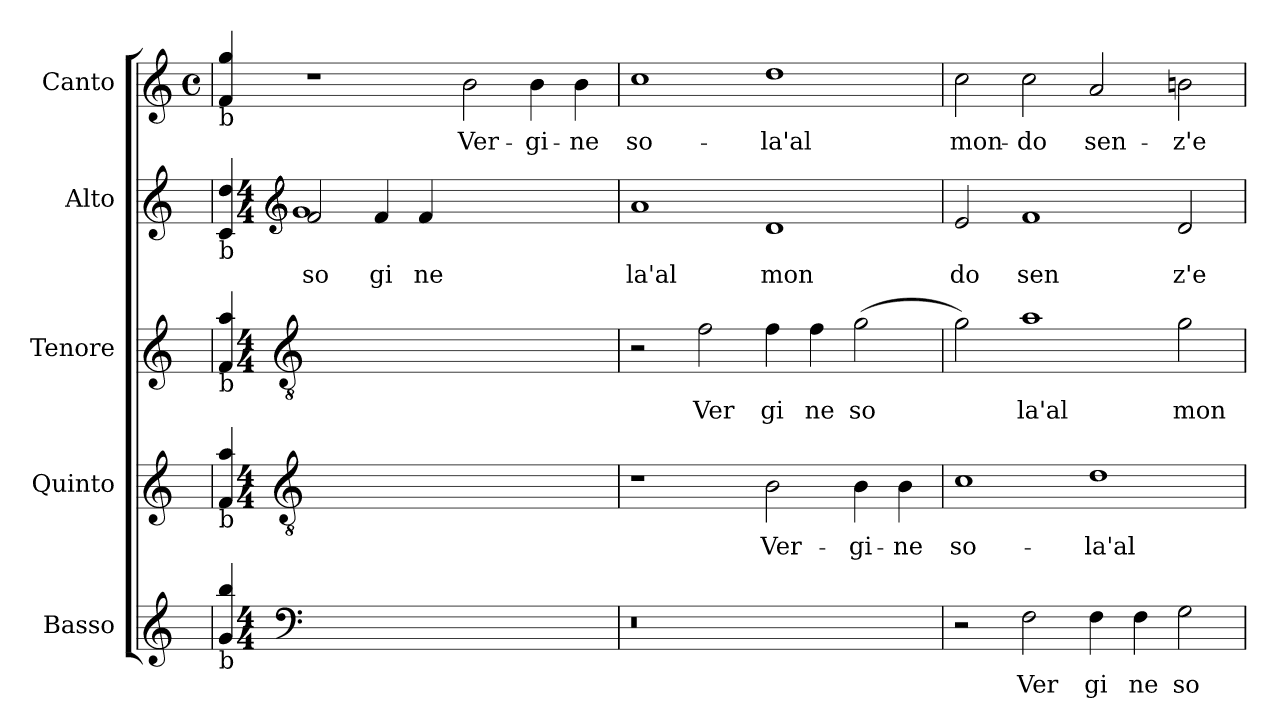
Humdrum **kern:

**kern	**text	**kern	**text	**kern	**text	**kern	**text	**kern	**text
*part5	*part5	*part4	*part4	*part3	*part3	*part2	*part2	*part1	*part1
*staff5	*staff5	*staff4	*staff4	*staff3	*staff3	*staff2	*staff2	*staff1	*staff1
*I"Basso	*	*I"Quinto	*	*I"Tenore	*	*I"Alto	*	*I"Canto	*
!!LO:PB:g=z
*stria5	*	*stria5	*	*stria5	*	*stria5	*	*stria5	*
*	*	*	*	*	*	*	*	*clefG2	*
*	*	*	*	*	*	*	*	*M4/4	*
*	*	*	*	*	*	*	*	*met(c)	*
=1	=1!	=1	=1!	=1	=1!	=1	=1!	=1!	=1!
*	*	*	*	*	*	*^	*	*	*
!	!	!	!	!	!	!	!	!	!LO:TX:b:t=b	!
!	!	!	!	!	!	!LO:TX:b:t=b	!	!	!	!
!	!	!	!	!LO:TX:b:t=b	!	!	!	!	!	!
!	!	!LO:TX:b:t=b	!	!	!	!	!	!	!	!
!LO:TX:b:t=b	!	!	!	!	!	!	!	!	!	!
4bb/ 4g/	.	4aa/ 4f/	.	4aa/ 4f/	.	4dd/ 4c/	4ryy	.	4gg/ 4f/	.
*clefF4	*	*clefGv2	*	*clefGv2	*	*clefG2	*	*	*	*
*M4/4	*	*M4/4	*	*M4/4	*	*M4/4	*	*	*	*
*met(c)	*	*met(c)	*	*met(c)	*	*met(c)	*	*	*	*
!	!	!	!	!	!	!	!	!LO:LY:b:cj	!	!
!	!	!	!	!	!	!	!	!LO:LY:b:cj	!	!
0ryy	.	0ryy	.	0ryy	.	2f/	1g	so	1r	.
!	!	!	!	!	!	!	!	!LO:LY:b:cj	!	!
.	.	.	.	.	.	4f/	.	gi	.	.
!	!	!	!	!	!	!	!	!LO:LY:b:cj	!	!
.	.	.	.	.	.	4f/	.	ne	.	.
!	!	!	!	!	!	!	!	!	!	!LO:LY:b:cj
.	.	.	.	.	.	1ryy	1ryy	.	2b\	Ver-
!	!	!	!	!	!	!	!	!	!	!LO:LY:b:cj
.	.	.	.	.	.	.	.	.	4b\	-gi-
!	!	!	!	!	!	!	!	!	!	!LO:LY:b:cj
.	.	.	.	.	.	.	.	.	4b\	-ne
*	*	*	*	*	*	*v	*v	*	*	*
=2	=2	=2	=2	=2	=2	=2	=2	=2	=2
!	!	!	!	!	!	!	!LO:LY:b:cj	!	!LO:LY:b:cj
0r	.	1r	.	2r	.	1a	la'al	1cc	so-
!	!	!	!	!	!LO:LY:b:cj	!	!	!	!
.	.	.	.	2f\	Ver	.	.	.	.
!	!	!	!LO:LY:b:cj	!	!LO:LY:b:cj	!	!LO:LY:b:cj	!	!LO:LY:b:cj
.	.	2B\	Ver-	4f\	gi	1d	mon	1dd	-la'al
!	!	!	!	!	!LO:LY:b:cj	!	!	!	!
.	.	.	.	4f\	ne	.	.	.	.
!	!	!	!LO:LY:b:cj	!	!LO:LY:b:cj	!	!	!	!
.	.	4B\	-gi-	(>2g\	so	.	.	.	.
!	!	!	!LO:LY:b:cj	!	!	!	!	!	!
.	.	4B\	-ne	.	.	.	.	.	.
=3	=3	=3	=3	=3	=3	=3	=3	=3	=3
!	!	!	!LO:LY:b:cj	!	!	!	!LO:LY:b:cj	!	!LO:LY:b:cj
2r	.	1c	so-	2g\)	.	2e/	do	2cc\	mon-
!	!LO:LY:b:cj	!	!	!	!LO:LY:b:cj	!	!LO:LY:b:cj	!	!LO:LY:b:cj
2F\	Ver	.	.	1a	la'al	1f	sen	2cc\	-do
!	!LO:LY:b:cj	!	!LO:LY:b:cj	!	!	!	!	!	!LO:LY:b:cj
4F\	gi	1d	-la'al	.	.	.	.	2a/	sen-
!	!LO:LY:b:cj	!	!	!	!	!	!	!	!
4F\	ne	.	.	.	.	.	.	.	.
!	!LO:LY:b:cj	!	!	!	!LO:LY:b:cj	!	!LO:LY:b:cj	!	!LO:LY:b:cj
2G\	so	.	.	2g\	mon	2d/	z'e	2bn\	-z'e-
=	=	=	=	=	=	=	=	=	=
*-	*-	*-	*-	*-	*-	*-	*-	*-	*-
